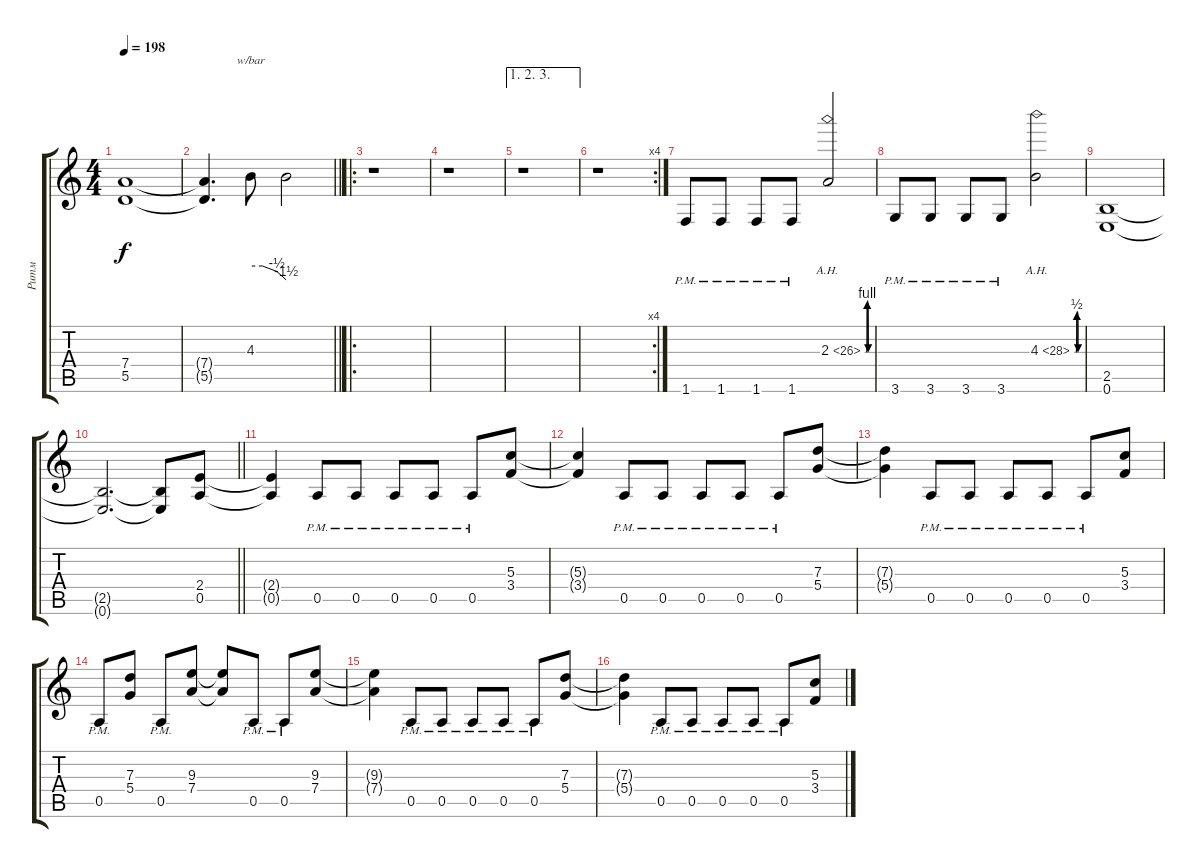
\track ("Ритм" "Ритм") {instrument distortionguitar}
\staff {score tabs}
\tuning (E4 B3 G3 D3 A2 E2) {hide}
\ts (4 4)
\tempo 198
\clef g2
\ks c
(7.4{t} 5.5{t}).1{dy f} |
\barLineRight lightlight
(7.4{t} 5.5{t}).4{d} 4.3.8{tbe (custom default 0 0 20 0 44 -2 60 -6)} 4.3{t}.2 |
\ro
r.1 |
r.1 |
\ae (1 2 3)
r.1 |
\rc 4
r.1 |
1.6{pm}.8{instrument distortionguitar} 1.6{pm}.8 1.6{pm}.8 1.6{pm}.8 2.3{be (custom 0 0 15 0 20 4 25 4 30 0 45 0 60 0) ah 24}.2 |
3.6{pm}.8 3.6{pm}.8 3.6{pm}.8 3.6{pm}.8 4.3{be (custom 0 0 15 0 20 2 25 2 30 0 45 0 60 0) ah 24}.2 |
(2.5 0.6).1 |
\barLineRight lightlight
(2.5{t} 0.6{t}).2{d} (2.5{t} 0.6{t}).8 (2.4 0.5).8{instrument distortionguitar} |
(2.4{t} 0.5{t}).4 0.5{pm}.8 0.5{pm}.8 0.5{pm}.8 0.5{pm}.8 0.5{pm}.8 (5.3 3.4).8 |
(5.3{t} 3.4{t}).4 0.5{pm}.8 0.5{pm}.8 0.5{pm}.8 0.5{pm}.8 0.5{pm}.8 (7.3 5.4).8 |
(7.3{t} 5.4{t}).4 0.5{pm}.8 0.5{pm}.8 0.5{pm}.8 0.5{pm}.8 0.5{pm}.8 (5.3 3.4).8 |
0.5{pm}.8 (7.3 5.4).8 0.5{pm}.8 (9.3 7.4).8 (9.3{t} 7.4{t}).8 0.5{pm}.8 0.5{pm}.8 (9.3 7.4).8 |
(9.3{t} 7.4{t}).4 0.5{pm}.8 0.5{pm}.8 0.5{pm}.8 0.5{pm}.8 0.5{pm}.8 (7.3 5.4).8 |
(7.3{t} 5.4{t}).4 0.5{pm}.8 0.5{pm}.8 0.5{pm}.8 0.5{pm}.8 0.5{pm}.8 (5.3 3.4).8
